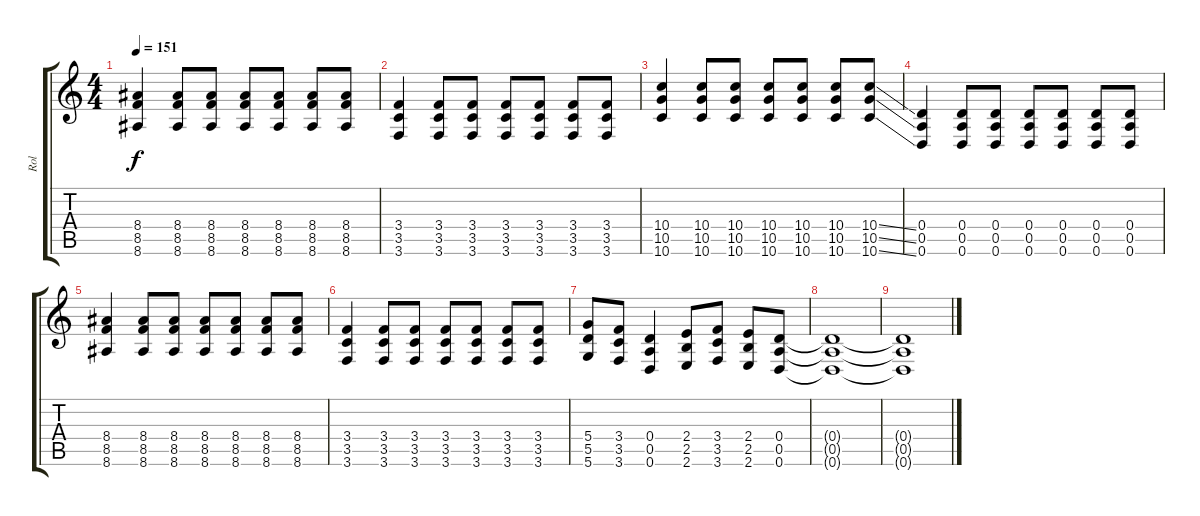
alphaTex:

\track ("Rol" "Rol") {instrument overdrivenguitar}
\staff {score tabs}
\tuning (E4 B3 G3 D3 A2 D2) {hide}
\ts (4 4)
\tempo 151
\clef g2
\ks c
(8.4 8.5 8.6).4{dy f} (8.4 8.5 8.6).8 (8.4 8.5 8.6).8 (8.4 8.5 8.6).8 (8.4 8.5 8.6).8 (8.4 8.5 8.6).8 (8.4 8.5 8.6).8 |
(3.4 3.5 3.6).4 (3.4 3.5 3.6).8 (3.4 3.5 3.6).8 (3.4 3.5 3.6).8 (3.4 3.5 3.6).8 (3.4 3.5 3.6).8 (3.4 3.5 3.6).8 |
(10.4 10.5 10.6).4 (10.4 10.5 10.6).8 (10.4 10.5 10.6).8 (10.4 10.5 10.6).8 (10.4 10.5 10.6).8 (10.4 10.5 10.6).8 (10.4{ss} 10.5{ss} 10.6{ss}).8 |
(0.4 0.5 0.6).4 (0.4 0.5 0.6).8 (0.4 0.5 0.6).8 (0.4 0.5 0.6).8 (0.4 0.5 0.6).8 (0.4 0.5 0.6).8 (0.4 0.5 0.6).8 |
(8.4 8.5 8.6).4 (8.4 8.5 8.6).8 (8.4 8.5 8.6).8 (8.4 8.5 8.6).8 (8.4 8.5 8.6).8 (8.4 8.5 8.6).8 (8.4 8.5 8.6).8 |
(3.4 3.5 3.6).4 (3.4 3.5 3.6).8 (3.4 3.5 3.6).8 (3.4 3.5 3.6).8 (3.4 3.5 3.6).8 (3.4 3.5 3.6).8 (3.4 3.5 3.6).8 |
(5.4 5.5 5.6).8 (3.4 3.5 3.6).8 (0.4 0.5 0.6).4 (2.4 2.5 2.6).8 (3.4 3.5 3.6).8 (2.4 2.5 2.6).8 (0.4 0.5 0.6).8 |
(0.4{t} 0.5{t} 0.6{t}).1 |
(0.4{t} 0.5{t} 0.6{t}).1
